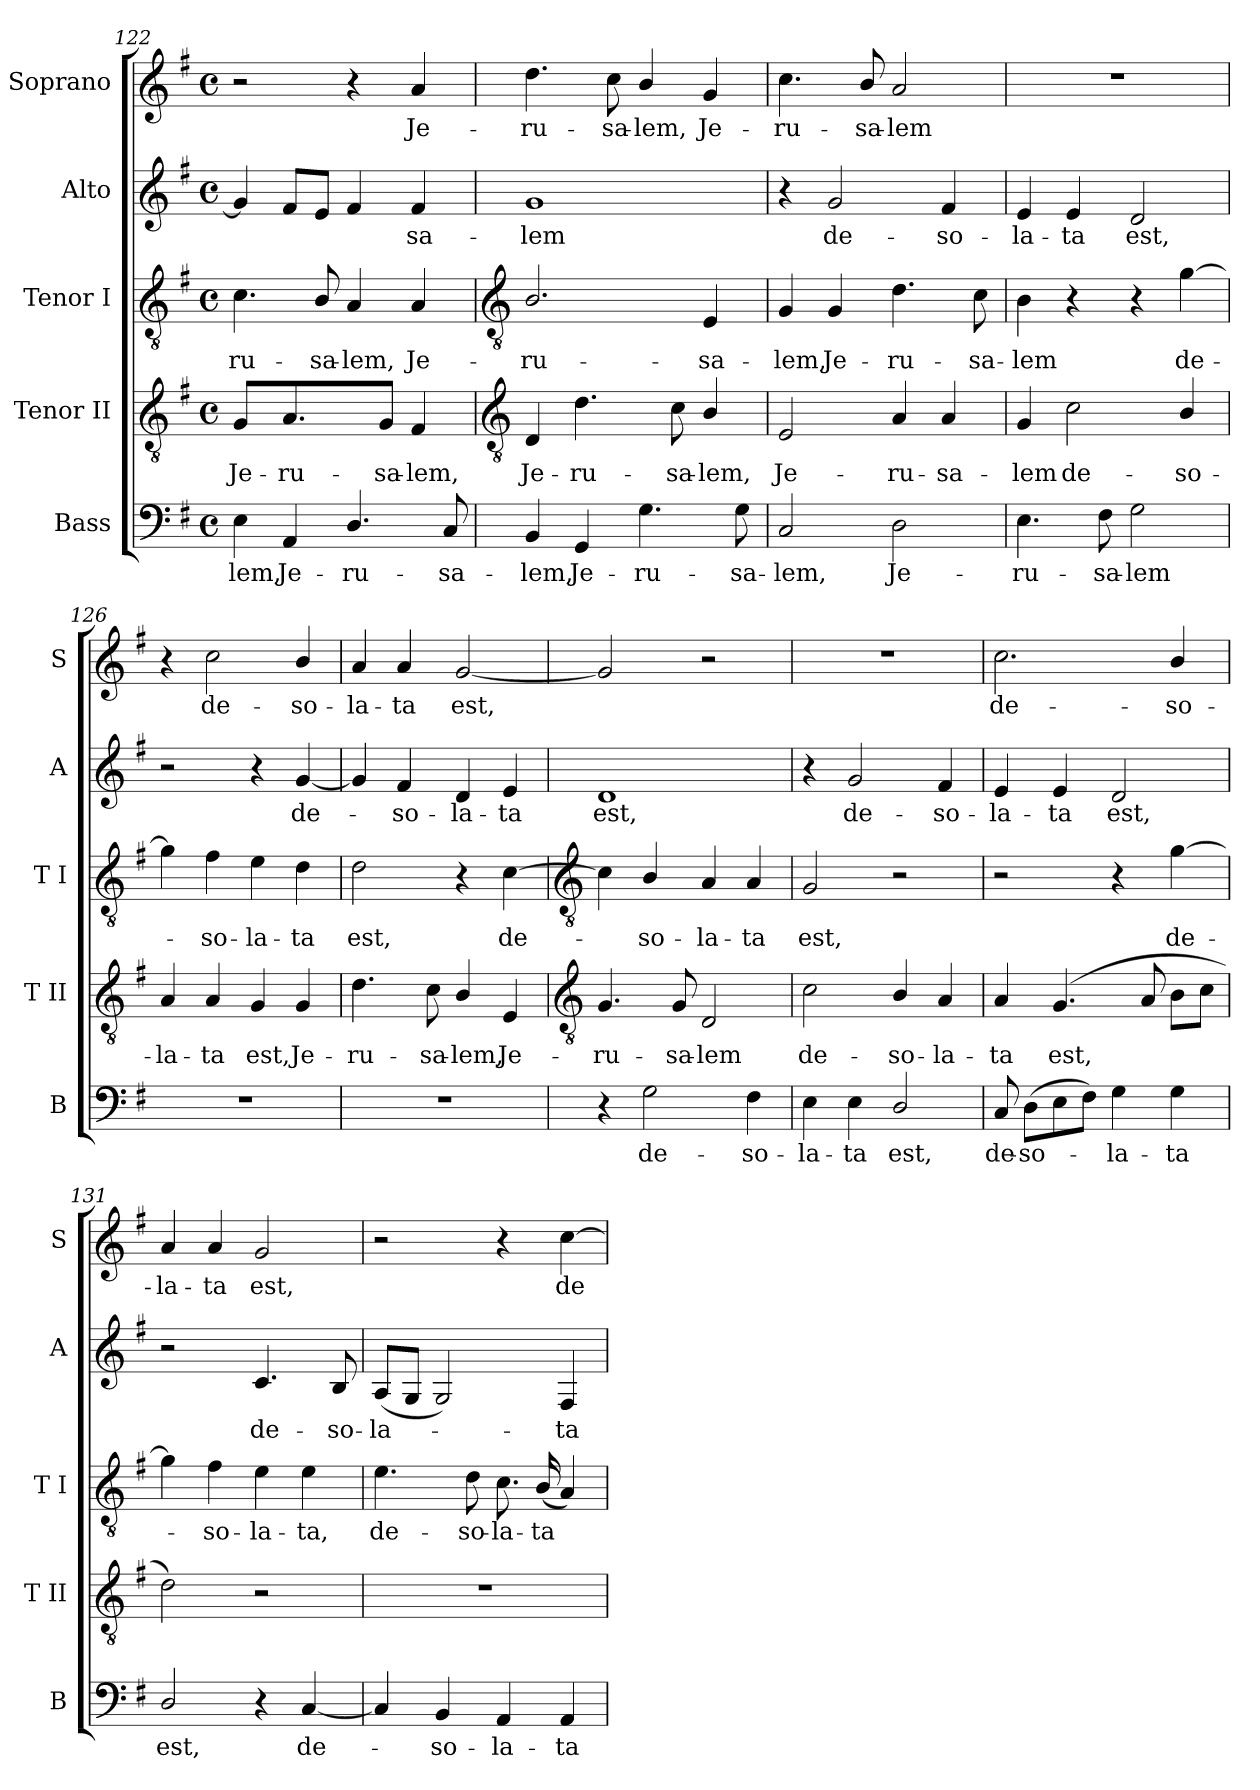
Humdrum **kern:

**kern	**text	**kern	**text	**kern	**text	**kern	**text	**kern	**text
*part5	*part5	*part4	*part4	*part3	*part3	*part2	*part2	*part1	*part1
*staff5	*staff5	*staff4	*staff4	*staff3	*staff3	*staff2	*staff2	*staff1	*staff1
*I"Bass	*	*I"Tenor II	*	*I"Tenor I	*	*I"Alto	*	*I"Soprano	*
*I'B	*	*I'T II	*	*I'T I	*	*I'A	*	*I'S	*
*clefF4	*	*clefGv2	*	*clefGv2	*	*clefG2	*	*clefG2	*
*k[f#]	*	*k[f#]	*	*k[f#]	*	*k[f#]	*	*k[f#]	*
*G:	*	*G:	*	*G:	*	*G:	*	*G:	*
*M4/4	*	*M4/4	*	*M4/4	*	*M4/4	*	*M4/4	*
*met(c)	*	*met(c)	*	*met(c)	*	*met(c)	*	*met(c)	*
=122	=122	=122	=122	=122	=122	=122	=122	=122	=122
!	!LO:LY:b	!	!LO:LY:b	!	!LO:LY:b	!	!	!	!
4E	-lem,	4G	Je-	4.c	-ru-	4g]	.	2r	.
!	!LO:LY:b	!	!LO:LY:b	!	!	!	!	!	!
4AA	Je-	4.A	-ru-	.	.	8f#L	.	.	.
!	!	!	!	!	!LO:LY:b	!	!	!	!
.	.	.	.	8B/	-sa-	8eJ	.	.	.
!	!LO:LY:b	!	!	!	!LO:LY:b	!	!	!	!
4.D/	-ru-	.	.	4A	-lem,	4f#	.	4r	.
!	!	!	!LO:LY:b	!	!	!	!	!	!
.	.	8GJ	-sa-	.	.	.	.	.	.
!	!	!	!LO:LY:b	!	!LO:LY:b	!	!LO:LY:b	!	!LO:LY:b
.	.	4F#	-lem,	4A	Je-	4f#	sa-	4a	Je-
!	!LO:LY:b	!	!	!	!	!	!	!	!
8C	-sa-	.	.	.	.	.	.	.	.
!!LO:LB:g=z
=123	=123	=123	=123	=123	=123	=123	=123	=123	=123
*	*	*clefGv2	*	*clefGv2	*	*	*	*	*
!	!LO:LY:b	!	!LO:LY:b	!	!LO:LY:b	!	!LO:LY:b	!	!LO:LY:b
4BB	-lem,	4D	Je-	2.B/	-ru-	1g	-lem	4.dd	-ru-
!	!LO:LY:b	!	!LO:LY:b	!	!	!	!	!	!
4GG	Je-	4.d	-ru-	.	.	.	.	.	.
!	!	!	!	!	!	!	!	!	!LO:LY:b
.	.	.	.	.	.	.	.	8cc	-sa-
!	!LO:LY:b	!	!	!	!	!	!	!	!LO:LY:b
4.G	-ru-	.	.	.	.	.	.	4b/	-lem,
!	!	!	!LO:LY:b	!	!	!	!	!	!
.	.	8c	-sa-	.	.	.	.	.	.
!	!	!	!LO:LY:b	!	!LO:LY:b	!	!	!	!LO:LY:b
.	.	4B/	-lem,	4E	-sa-	.	.	4g	Je-
!	!LO:LY:b	!	!	!	!	!	!	!	!
8G	-sa-	.	.	.	.	.	.	.	.
=124	=124	=124	=124	=124	=124	=124	=124	=124	=124
!	!LO:LY:b	!	!LO:LY:b	!	!LO:LY:b	!	!	!	!LO:LY:b
2C	-lem,	2E	Je-	4G	-lem,	4r	.	4.cc	-ru-
!	!	!	!	!	!LO:LY:b	!	!LO:LY:b	!	!
.	.	.	.	4G	Je-	2g	de-	.	.
!	!	!	!	!	!	!	!	!	!LO:LY:b
.	.	.	.	.	.	.	.	8b/	-sa-
!	!LO:LY:b	!	!LO:LY:b	!	!LO:LY:b	!	!	!	!LO:LY:b
2D	Je-	4A	-ru-	4.d	-ru-	.	.	2a	-lem
!	!	!	!LO:LY:b	!	!	!	!LO:LY:b	!	!
.	.	4A	-sa-	.	.	4f#	-so-	.	.
!	!	!	!	!	!LO:LY:b	!	!	!	!
.	.	.	.	8c	-sa-	.	.	.	.
=125	=125	=125	=125	=125	=125	=125	=125	=125	=125
!	!LO:LY:b	!	!LO:LY:b	!	!LO:LY:b	!	!LO:LY:b	!	!
4.E	-ru-	4G	-lem	4B	-lem	4e	-la-	1r	.
!	!	!	!LO:LY:b	!	!	!	!LO:LY:b	!	!
.	.	2c	de-	4r	.	4e	-ta	.	.
!	!LO:LY:b	!	!	!	!	!	!	!	!
8F#	-sa-	.	.	.	.	.	.	.	.
!	!LO:LY:b	!	!	!	!	!	!LO:LY:b	!	!
2G	-lem	.	.	4r	.	2d	est,	.	.
!	!	!	!LO:LY:b	!	!LO:LY:b	!	!	!	!
.	.	4B/	-so-	[4g	de-	.	.	.	.
=126	=126	=126	=126	=126	=126	=126	=126	=126	=126
!	!	!	!LO:LY:b	!	!	!	!	!	!
1r	.	4A	-la-	4g]	.	2r	.	4r	.
!	!	!	!LO:LY:b	!	!LO:LY:b	!	!	!	!LO:LY:b
.	.	4A	-ta	4f#	so-	.	.	2cc	de-
!	!	!	!LO:LY:b	!	!LO:LY:b	!	!	!	!
.	.	4G	est,	4e	-la-	4r	.	.	.
!	!	!	!LO:LY:b	!	!LO:LY:b	!	!LO:LY:b	!	!LO:LY:b
.	.	4G	Je-	4d	-ta	[4g	de-	4b/	-so-
=127	=127	=127	=127	=127	=127	=127	=127	=127	=127
!	!	!	!LO:LY:b	!	!LO:LY:b	!	!	!	!LO:LY:b
1r	.	4.d	-ru-	2d	est,	4g]	.	4a	-la-
!	!	!	!	!	!	!	!LO:LY:b	!	!LO:LY:b
.	.	.	.	.	.	4f#	so-	4a	-ta
!	!	!	!LO:LY:b	!	!	!	!	!	!
.	.	8c	-sa-	.	.	.	.	.	.
!	!	!	!LO:LY:b	!	!	!	!LO:LY:b	!	!LO:LY:b
.	.	4B/	-lem,	4r	.	4d	-la-	[2g	est,
!	!	!	!LO:LY:b	!	!LO:LY:b	!	!LO:LY:b	!	!
.	.	4E	Je-	[4c	de-	4e	-ta	.	.
!!LO:LB:g=z
=128	=128	=128	=128	=128	=128	=128	=128	=128	=128
*	*	*clefGv2	*	*clefGv2	*	*	*	*	*
!	!	!	!LO:LY:b	!	!	!	!LO:LY:b	!	!
4r	.	4.G	-ru-	4c]	.	1d	est,	2g]	.
!	!LO:LY:b	!	!	!	!LO:LY:b	!	!	!	!
2G	de-	.	.	4B/	so-	.	.	.	.
!	!	!	!LO:LY:b	!	!	!	!	!	!
.	.	8G	-sa-	.	.	.	.	.	.
!	!	!	!LO:LY:b	!	!LO:LY:b	!	!	!	!
.	.	2D	-lem	4A	-la-	.	.	2r	.
!	!LO:LY:b	!	!	!	!LO:LY:b	!	!	!	!
4F#	-so-	.	.	4A	-ta	.	.	.	.
=129	=129	=129	=129	=129	=129	=129	=129	=129	=129
!	!LO:LY:b	!	!LO:LY:b	!	!LO:LY:b	!	!	!	!
4E	-la-	2c	de-	2G	est,	4r	.	1r	.
!	!LO:LY:b	!	!	!	!	!	!LO:LY:b	!	!
4E	-ta	.	.	.	.	2g	de-	.	.
!	!LO:LY:b	!	!LO:LY:b	!	!	!	!	!	!
2D/	est,	4B/	-so-	2r	.	.	.	.	.
!	!	!	!LO:LY:b	!	!	!	!LO:LY:b	!	!
.	.	4A	-la-	.	.	4f#	-so-	.	.
=130	=130	=130	=130	=130	=130	=130	=130	=130	=130
!	!LO:LY:b	!	!LO:LY:b	!	!	!	!LO:LY:b	!	!LO:LY:b
8C	de-	4A	-ta	2r	.	4e	-la-	2.cc	de-
!	!LO:LY:b	!	!	!	!	!	!	!	!
(>8DL	-so-	.	.	.	.	.	.	.	.
!	!	!	!LO:LY:b	!	!	!	!LO:LY:b	!	!
8E	.	(>4.G	est,	.	.	4e	-ta	.	.
8F#J)	.	.	.	.	.	.	.	.	.
!	!LO:LY:b	!	!	!	!	!	!LO:LY:b	!	!
4G	la-	.	.	4r	.	2d	est,	.	.
.	.	8A	.	.	.	.	.	.	.
!	!LO:LY:b	!	!	!	!LO:LY:b	!	!	!	!LO:LY:b
4G	-ta	8BL	.	[4g	de-	.	.	4b/	-so-
.	.	8cJ	.	.	.	.	.	.	.
=131	=131	=131	=131	=131	=131	=131	=131	=131	=131
!	!LO:LY:b	!	!	!	!	!	!	!	!LO:LY:b
2D/	est,	2d)	.	4g]	.	2r	.	4a	-la-
!	!	!	!	!	!LO:LY:b	!	!	!	!LO:LY:b
.	.	.	.	4f#	so-	.	.	4a	-ta
!	!	!	!	!	!LO:LY:b	!	!LO:LY:b	!	!LO:LY:b
4r	.	2r	.	4e	-la-	4.c	de-	2g	est,
!	!LO:LY:b	!	!	!	!LO:LY:b	!	!	!	!
[4C	de-	.	.	4e	-ta,	.	.	.	.
!	!	!	!	!	!	!	!LO:LY:b	!	!
.	.	.	.	.	.	8B	-so-	.	.
=132	=132	=132	=132	=132	=132	=132	=132	=132	=132
!	!	!	!	!	!LO:LY:b	!	!LO:LY:b	!	!
4C]	.	1r	.	4.e	de-	(<8AL	-la-	2r	.
.	.	.	.	.	.	8GJ	.	.	.
!	!LO:LY:b	!	!	!	!	!	!	!	!
4BB	so-	.	.	.	.	2G)	.	.	.
!	!	!	!	!	!LO:LY:b	!	!	!	!
.	.	.	.	8d	-so-	.	.	.	.
!	!LO:LY:b	!	!	!	!LO:LY:b	!	!	!	!
4AA	-la-	.	.	8.c	-la-	.	.	4r	.
!	!	!	!	!	!LO:LY:b	!	!	!	!
.	.	.	.	(<16B/LL	-ta	.	.	.	.
!	!LO:LY:b	!	!	!	!	!	!LO:LY:b	!	!LO:LY:b
4AA	-ta	.	.	4A)	.	4F#	ta	[4cc	de-
=	=	=	=	=	=	=	=	=	=
*-	*-	*-	*-	*-	*-	*-	*-	*-	*-
